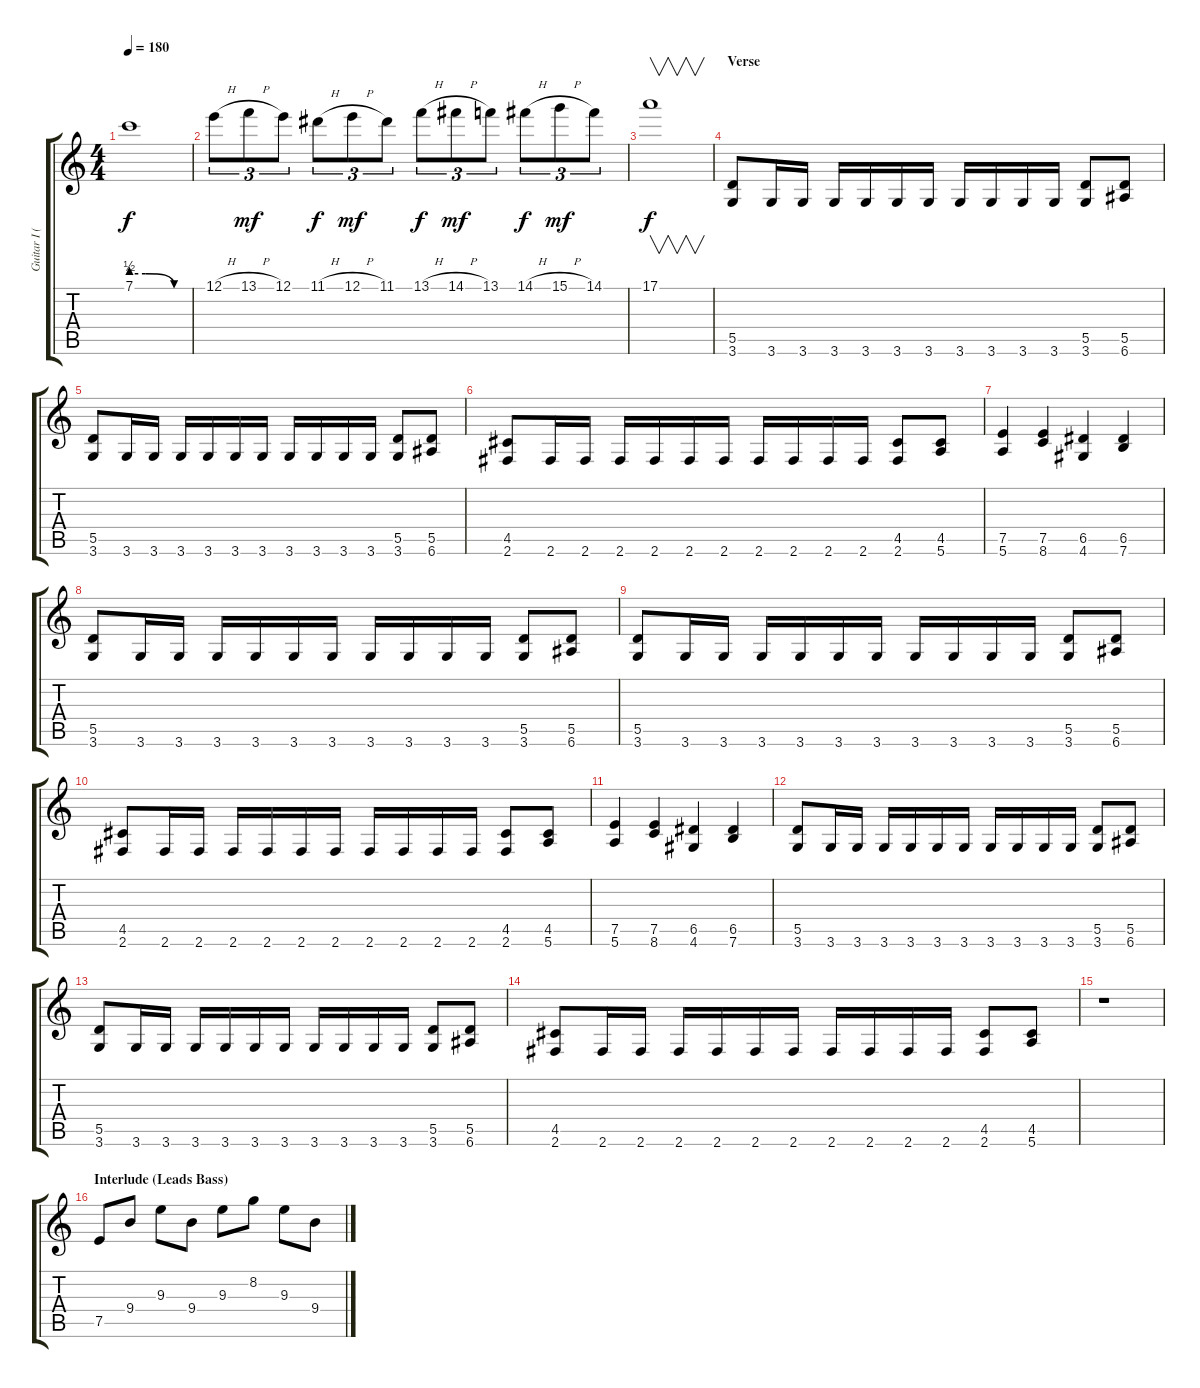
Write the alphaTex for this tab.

\track ("Guitar I (Kuzya)" "Guitar I (") {instrument distortionguitar}
\staff {score tabs}
\tuning (E4 B3 G3 D3 A2 E2) {hide}
\ts (4 4)
\tempo 180
\clef g2
\ks c
7.1{be (custom 0 2 15 2 45 0 60 0)}.1{dy f} |
12.1{h}.8{tu (3 2)} 13.1{h}.8{tu (3 2) dy mf} 12.1.8{tu (3 2)} 11.1{h}.8{tu (3 2) dy f} 12.1{h}.8{tu (3 2) dy mf} 11.1.8{tu (3 2)} 13.1{h}.8{tu (3 2) dy f} 14.1{h}.8{tu (3 2) dy mf} 13.1.8{tu (3 2)} 14.1{h}.8{tu (3 2) dy f} 15.1{h}.8{tu (3 2) dy mf} 14.1.8{tu (3 2)} |
17.1.1{v dy f} |
\section ("" "Verse")
(5.5 3.6).8 3.6.16 3.6.16 3.6.16 3.6.16 3.6.16 3.6.16 3.6.16 3.6.16 3.6.16 3.6.16 (5.5 3.6).8 (5.5 6.6).8 |
(5.5 3.6).8 3.6.16 3.6.16 3.6.16 3.6.16 3.6.16 3.6.16 3.6.16 3.6.16 3.6.16 3.6.16 (5.5 3.6).8 (5.5 6.6).8 |
(4.5 2.6).8 2.6.16 2.6.16 2.6.16 2.6.16 2.6.16 2.6.16 2.6.16 2.6.16 2.6.16 2.6.16 (4.5 2.6).8 (4.5 5.6).8 |
(7.5 5.6).4 (7.5 8.6).4 (6.5 4.6).4 (6.5 7.6).4 |
(5.5 3.6).8 3.6.16 3.6.16 3.6.16 3.6.16 3.6.16 3.6.16 3.6.16 3.6.16 3.6.16 3.6.16 (5.5 3.6).8 (5.5 6.6).8 |
(5.5 3.6).8 3.6.16 3.6.16 3.6.16 3.6.16 3.6.16 3.6.16 3.6.16 3.6.16 3.6.16 3.6.16 (5.5 3.6).8 (5.5 6.6).8 |
(4.5 2.6).8 2.6.16 2.6.16 2.6.16 2.6.16 2.6.16 2.6.16 2.6.16 2.6.16 2.6.16 2.6.16 (4.5 2.6).8 (4.5 5.6).8 |
(7.5 5.6).4 (7.5 8.6).4 (6.5 4.6).4 (6.5 7.6).4 |
(5.5 3.6).8 3.6.16 3.6.16 3.6.16 3.6.16 3.6.16 3.6.16 3.6.16 3.6.16 3.6.16 3.6.16 (5.5 3.6).8 (5.5 6.6).8 |
(5.5 3.6).8 3.6.16 3.6.16 3.6.16 3.6.16 3.6.16 3.6.16 3.6.16 3.6.16 3.6.16 3.6.16 (5.5 3.6).8 (5.5 6.6).8 |
(4.5 2.6).8 2.6.16 2.6.16 2.6.16 2.6.16 2.6.16 2.6.16 2.6.16 2.6.16 2.6.16 2.6.16 (4.5 2.6).8 (4.5 5.6).8 |
r.1{instrument electricguitarclean} |
\section ("" "Interlude (Leads Bass)")
7.5.8{instrument electricguitarclean} 9.4.8 9.3.8 9.4.8 9.3.8 8.2.8 9.3.8 9.4.8
